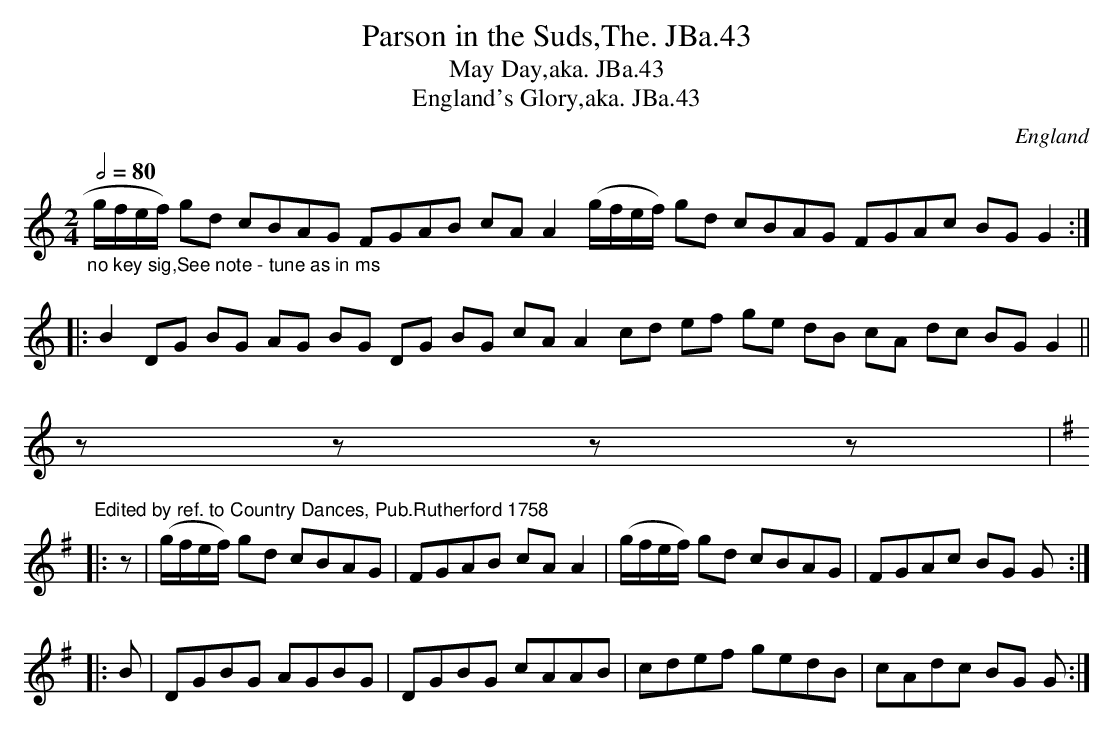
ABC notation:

X:1
T:Parson in the Suds,The. JBa.43
T:May Day,aka. JBa.43
T:England's Glory,aka. JBa.43
L:1/8
M:2/4
O:England
Q:1/2=80
K:CMajor
"_no key sig,See note - tune as in ms"g/f/e/f/) gd cBAG\
FGAB cA A2 (g/f/e/f/) gd cBAG FGAc  BG G2 :|!
|:B2 DG BG AG BG DG BG cAA2 cd ef ge dB cA dc BG G2 ||!
zzzz|!
K:G major
"^Edited by ref. to Country Dances, Pub.Rutherford 1758"
|:z|(g/f/e/f/) gd cBAG| FGAB cA A2 | (g/f/e/f/) gd cBAG| FGAc BG G :|!
|:B| DGBG AGBG |DGBG cAAB | cdef gedB| cAdc  BG G:|
